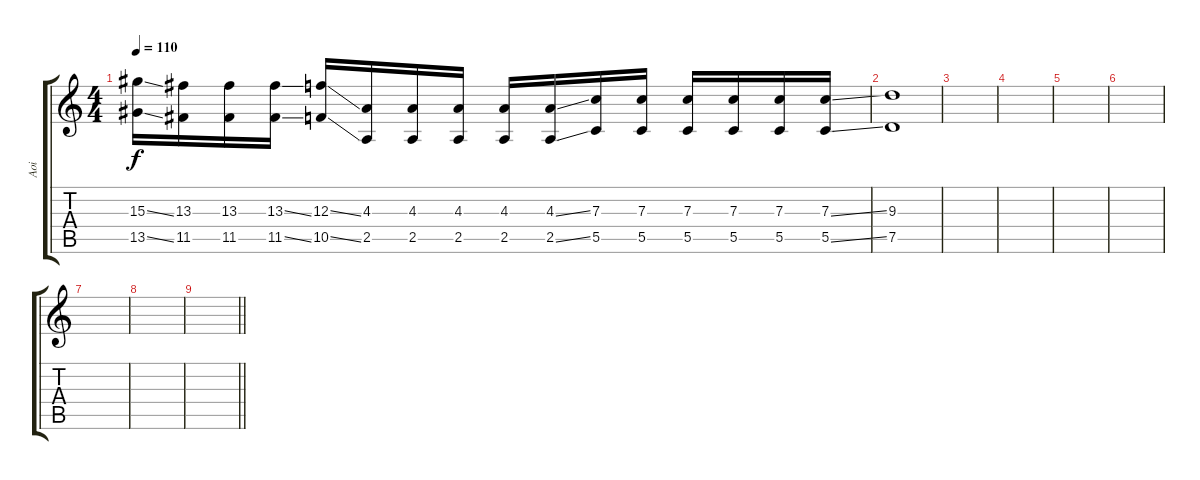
\track ("Aoi" "Aoi") {instrument overdrivenguitar}
\staff {score tabs}
\tuning (D4 A3 F3 C3 G2 D2) {hide}
\ts (4 4)
\tempo 110
\clef g2
\ks c
(15.3{ss} 13.5{ss}).16{dy f} (13.3 11.5).16 (13.3 11.5).16 (13.3{ss} 11.5{ss}).16 (12.3{ss} 10.5{ss}).16 (4.3 2.5).16 (4.3 2.5).16 (4.3 2.5).16 (4.3 2.5).16 (4.3{ss} 2.5{ss}).16 (7.3 5.5).16 (7.3 5.5).16 (7.3 5.5).16 (7.3 5.5).16 (7.3 5.5).16 (7.3{ss} 5.5{ss}).16 |
(9.3 7.5).1 |
|
|
|
|
|
|
\barLineRight lightlight
